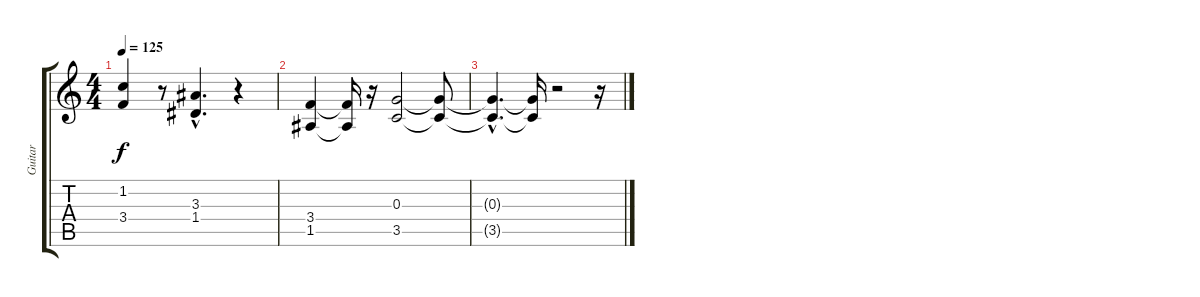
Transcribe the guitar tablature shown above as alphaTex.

\track ("Guitar" "Guitar") {instrument electricguitarclean}
\staff {score tabs}
\tuning (E4 B3 G3 D3 A2 E2) {hide}
\ts (4 4)
\tempo 125
\clef g2
\ks c
(1.2 3.4).4{dy f} r.8 (3.3{hac} 1.4{hac}).4{d} r.4 |
(3.4 1.5).4 (3.4{t} 1.5{t}).16 r.16 (0.3 3.5).2 (0.3{t} 3.5{t}).8 |
(0.3{hac t} 3.5{hac t}).4{d} (0.3{t} 3.5{t}).16 r.2 r.16
